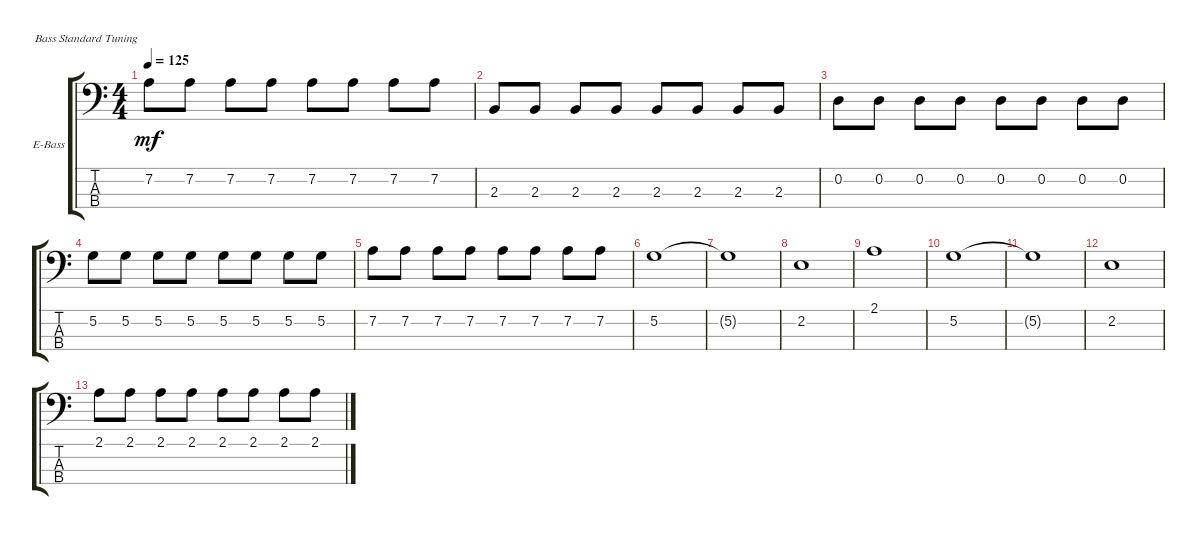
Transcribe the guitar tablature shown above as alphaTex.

\defaultSystemsLayout 4
\bracketExtendMode groupsimilarinstruments
\firstSystemTrackNameOrientation horizontal
\otherSystemsTrackNameOrientation horizontal
\track ("Electric Bass" "E-Bass") {instrument electricbassfinger}
\staff {score tabs}
\tuning (G2 D2 A1 E1)
\ts (4 4)
\tempo 125
\clef f4
\ks c
7.2.8{dy mf} 7.2.8 7.2.8 7.2.8 7.2.8 7.2.8 7.2.8 7.2.8 |
2.3.8 2.3.8 2.3.8 2.3.8 2.3.8 2.3.8 2.3.8 2.3.8 |
0.2.8 0.2.8 0.2.8 0.2.8 0.2.8 0.2.8 0.2.8 0.2.8 |
5.2.8 5.2.8 5.2.8 5.2.8 5.2.8 5.2.8 5.2.8 5.2.8 |
7.2.8 7.2.8 7.2.8 7.2.8 7.2.8 7.2.8 7.2.8 7.2.8 |
5.2.1 |
5.2{t}.1 |
2.2.1 |
2.1.1 |
5.2.1 |
5.2{t}.1 |
2.2.1 |
2.1.8 2.1.8 2.1.8 2.1.8 2.1.8 2.1.8 2.1.8 2.1.8
